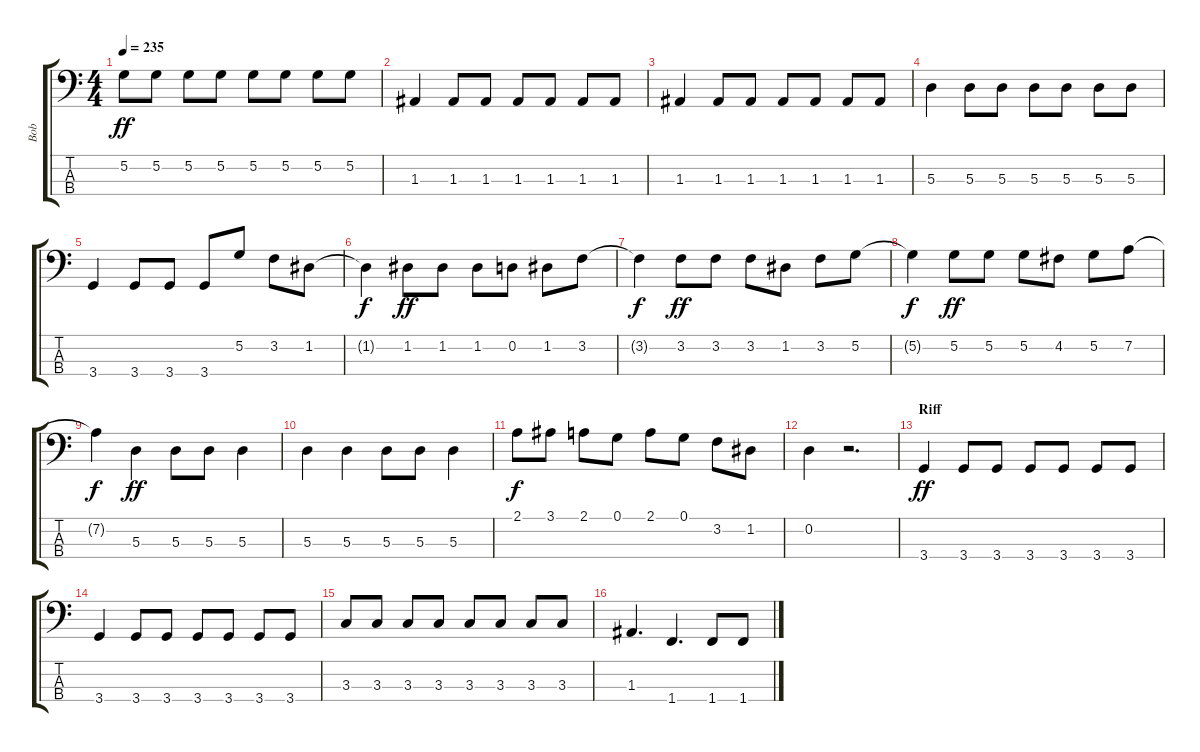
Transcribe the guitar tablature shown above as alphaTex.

\track ("Bob" "Bob") {instrument electricbassfinger}
\staff {score tabs}
\tuning (G2 D2 A1 E1) {hide}
\ts (4 4)
\tempo 235
\clef f4
\ks c
5.2.8{dy ff} 5.2.8 5.2.8 5.2.8 5.2.8 5.2.8 5.2.8 5.2.8 |
1.3.4 1.3.8 1.3.8 1.3.8 1.3.8 1.3.8 1.3.8 |
1.3.4 1.3.8 1.3.8 1.3.8 1.3.8 1.3.8 1.3.8 |
5.3.4 5.3.8 5.3.8 5.3.8 5.3.8 5.3.8 5.3.8 |
3.4.4 3.4.8 3.4.8 3.4.8 5.2.8 3.2.8 1.2.8 |
1.2{t}.4{dy f} 1.2.8{dy ff} 1.2.8 1.2.8 0.2.8 1.2.8 3.2.8 |
3.2{t}.4{dy f} 3.2.8{dy ff} 3.2.8 3.2.8 1.2.8 3.2.8 5.2.8 |
5.2{t}.4{dy f} 5.2.8{dy ff} 5.2.8 5.2.8 4.2.8 5.2.8 7.2.8 |
7.2{t}.4{dy f} 5.3.4{dy ff} 5.3.8 5.3.8 5.3.4 |
5.3.4 5.3.4 5.3.8 5.3.8 5.3.4 |
2.1.8{dy f} 3.1.8 2.1.8 0.1.8 2.1.8 0.1.8 3.2.8 1.2.8 |
0.2.4 r.2{d} |
\section ("" "Riff")
3.4.4{dy ff} 3.4.8 3.4.8 3.4.8 3.4.8 3.4.8 3.4.8 |
3.4.4 3.4.8 3.4.8 3.4.8 3.4.8 3.4.8 3.4.8 |
3.3.8 3.3.8 3.3.8 3.3.8 3.3.8 3.3.8 3.3.8 3.3.8 |
1.3.4{d} 1.4.4{d} 1.4.8 1.4.8
